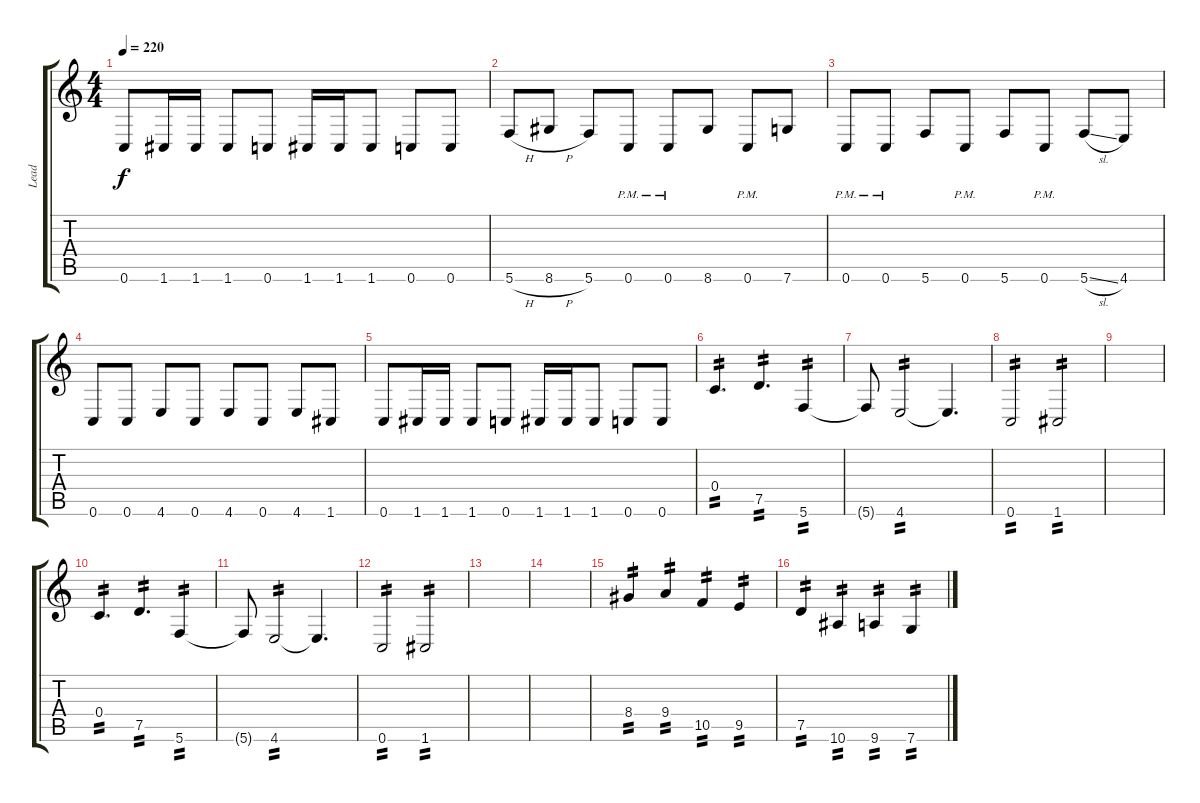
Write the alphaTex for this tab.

\track ("Lead" "Lead") {instrument distortionguitar}
\staff {score tabs}
\tuning (D4 A3 F3 C3 G2 C2) {hide}
\ts (4 4)
\tempo 220
\clef g2
\ks c
0.6.8{dy f} 1.6.16 1.6.16 1.6.8 0.6.8 1.6.16 1.6.16 1.6.8 0.6.8 0.6.8 |
5.6{h}.8 8.6{h}.8 5.6.8 0.6{pm}.8 0.6{pm}.8 8.6.8 0.6{pm}.8 7.6.8 |
0.6{pm}.8 0.6{pm}.8 5.6.8 0.6{pm}.8 5.6.8 0.6{pm}.8 5.6{sl}.8 4.6.8 |
0.6.8 0.6.8 4.6.8 0.6.8 4.6.8 0.6.8 4.6.8 1.6.8 |
0.6.8 1.6.16 1.6.16 1.6.8 0.6.8 1.6.16 1.6.16 1.6.8 0.6.8 0.6.8 |
0.4.4{d tp 2} 7.5.4{d tp 2} 5.6.4{tp 2} |
5.6{t}.8 4.6.2{tp 2} 4.6{t}.4{d} |
0.6.2{tp 2} 1.6.2{tp 2} |
|
0.4.4{d tp 2} 7.5.4{d tp 2} 5.6.4{tp 2} |
5.6{t}.8 4.6.2{tp 2} 4.6{t}.4{d} |
0.6.2{tp 2} 1.6.2{tp 2} |
|
|
8.4.4{tp 2} 9.4.4{tp 2} 10.5.4{tp 2} 9.5.4{tp 2} |
7.5.4{tp 2} 10.6.4{tp 2} 9.6.4{tp 2} 7.6.4{tp 2}
